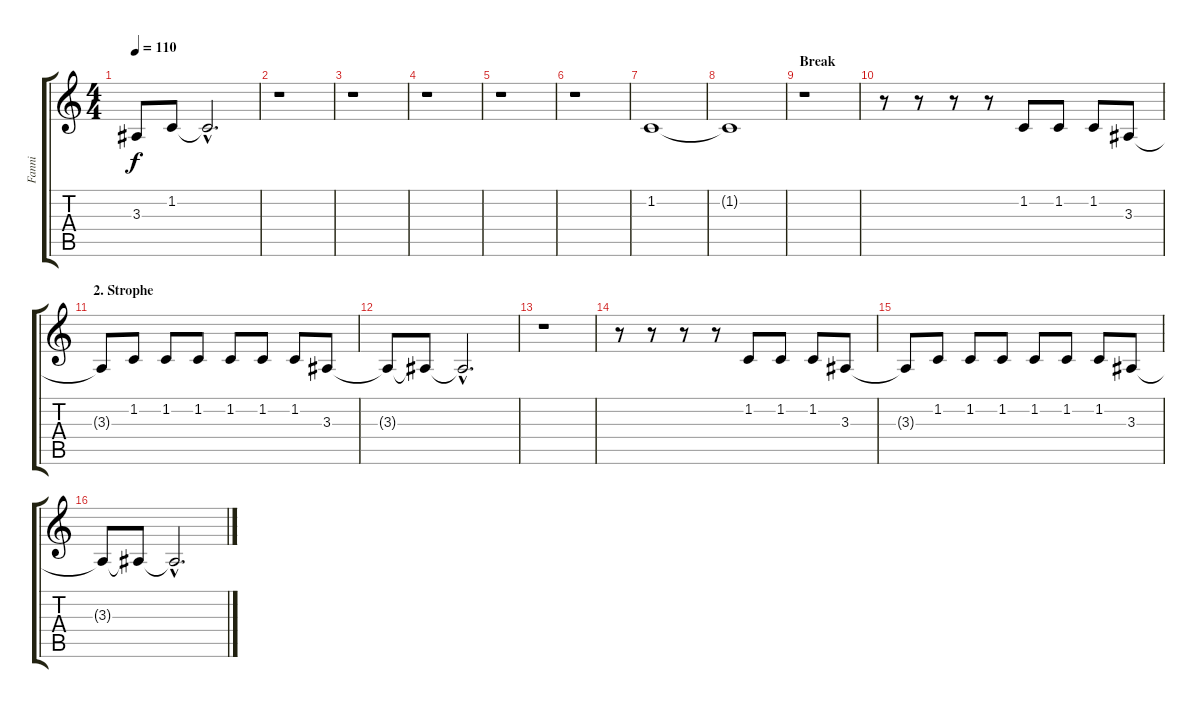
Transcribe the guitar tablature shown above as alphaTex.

\track ("Fanni" "Fanni") {instrument brightacousticpiano}
\staff {score tabs}
\tuning (E4 B3 G3 D3 A2 E2) {hide}
\ts (4 4)
\tempo 110
\clef g2
\ks c
3.3{t}.8{dy f} 1.2.8 1.2{hac t}.2{d} |
r.1 |
r.1 |
r.1 |
r.1 |
r.1 |
1.2.1{volume 13} |
1.2{t}.1 |
\section ("" "Break")
r.1 |
r.8 r.8 r.8 r.8 1.2.8 1.2.8 1.2.8 3.3.8 |
\section ("" "2. Strophe")
3.3{t}.8 1.2.8 1.2.8 1.2.8 1.2.8 1.2.8 1.2.8 3.3.8 |
3.3{t}.8 3.3{t}.8 3.3{hac t}.2{d} |
r.1 |
r.8 r.8 r.8 r.8 1.2.8 1.2.8 1.2.8 3.3.8 |
3.3{t}.8 1.2.8 1.2.8 1.2.8 1.2.8 1.2.8 1.2.8 3.3.8 |
3.3{t}.8 3.3{t}.8 3.3{hac t}.2{d}
